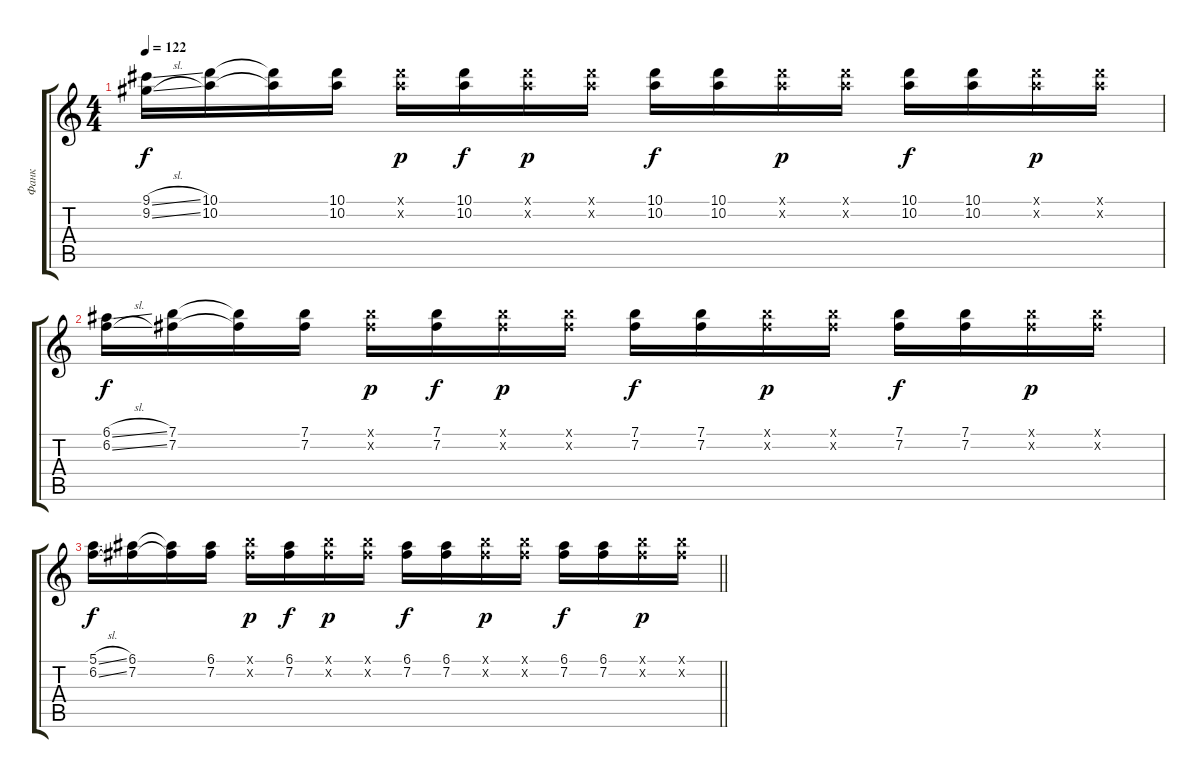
\track ("Фанк" "Фанк") {instrument electricguitarclean}
\staff {score tabs}
\tuning (E4 B3 G3 D3 A2 E2) {hide}
\ts (4 4)
\tempo 122
\clef g2
\ks c
(9.1{sl} 9.2{sl}).16{dy f} (10.1 10.2).16 (10.1{t} 10.2{t}).16 (10.1 10.2).16 (10.1{x} 10.2{x}).16{dy p} (10.1 10.2).16{dy f} (10.1{x} 10.2{x}).16{dy p} (10.1{x} 10.2{x}).16 (10.1 10.2).16{dy f} (10.1 10.2).16 (10.1{x} 10.2{x}).16{dy p} (10.1{x} 10.2{x}).16 (10.1 10.2).16{dy f} (10.1 10.2).16 (10.1{x} 10.2{x}).16{dy p} (10.1{x} 10.2{x}).16 |
(6.1{sl} 6.2{sl}).16{dy f} (7.1 7.2).16 (7.1{t} 7.2{t}).16 (7.1 7.2).16 (7.1{x} 7.2{x}).16{dy p} (7.1 7.2).16{dy f} (7.1{x} 7.2{x}).16{dy p} (7.1{x} 7.2{x}).16 (7.1 7.2).16{dy f} (7.1 7.2).16 (7.1{x} 7.2{x}).16{dy p} (7.1{x} 7.2{x}).16 (7.1 7.2).16{dy f} (7.1 7.2).16 (7.1{x} 7.2{x}).16{dy p} (7.1{x} 7.2{x}).16 |
\barLineRight lightlight
(5.1{sl} 6.2{sl}).16{dy f} (6.1 7.2).16 (6.1{t} 7.2{t}).16 (6.1 7.2).16 (7.1{x} 7.2{x}).16{dy p} (6.1 7.2).16{dy f} (7.1{x} 7.2{x}).16{dy p} (7.1{x} 7.2{x}).16 (6.1 7.2).16{dy f} (6.1 7.2).16 (7.1{x} 7.2{x}).16{dy p} (7.1{x} 7.2{x}).16 (6.1 7.2).16{dy f} (6.1 7.2).16 (7.1{x} 7.2{x}).16{dy p} (7.1{x} 7.2{x}).16
